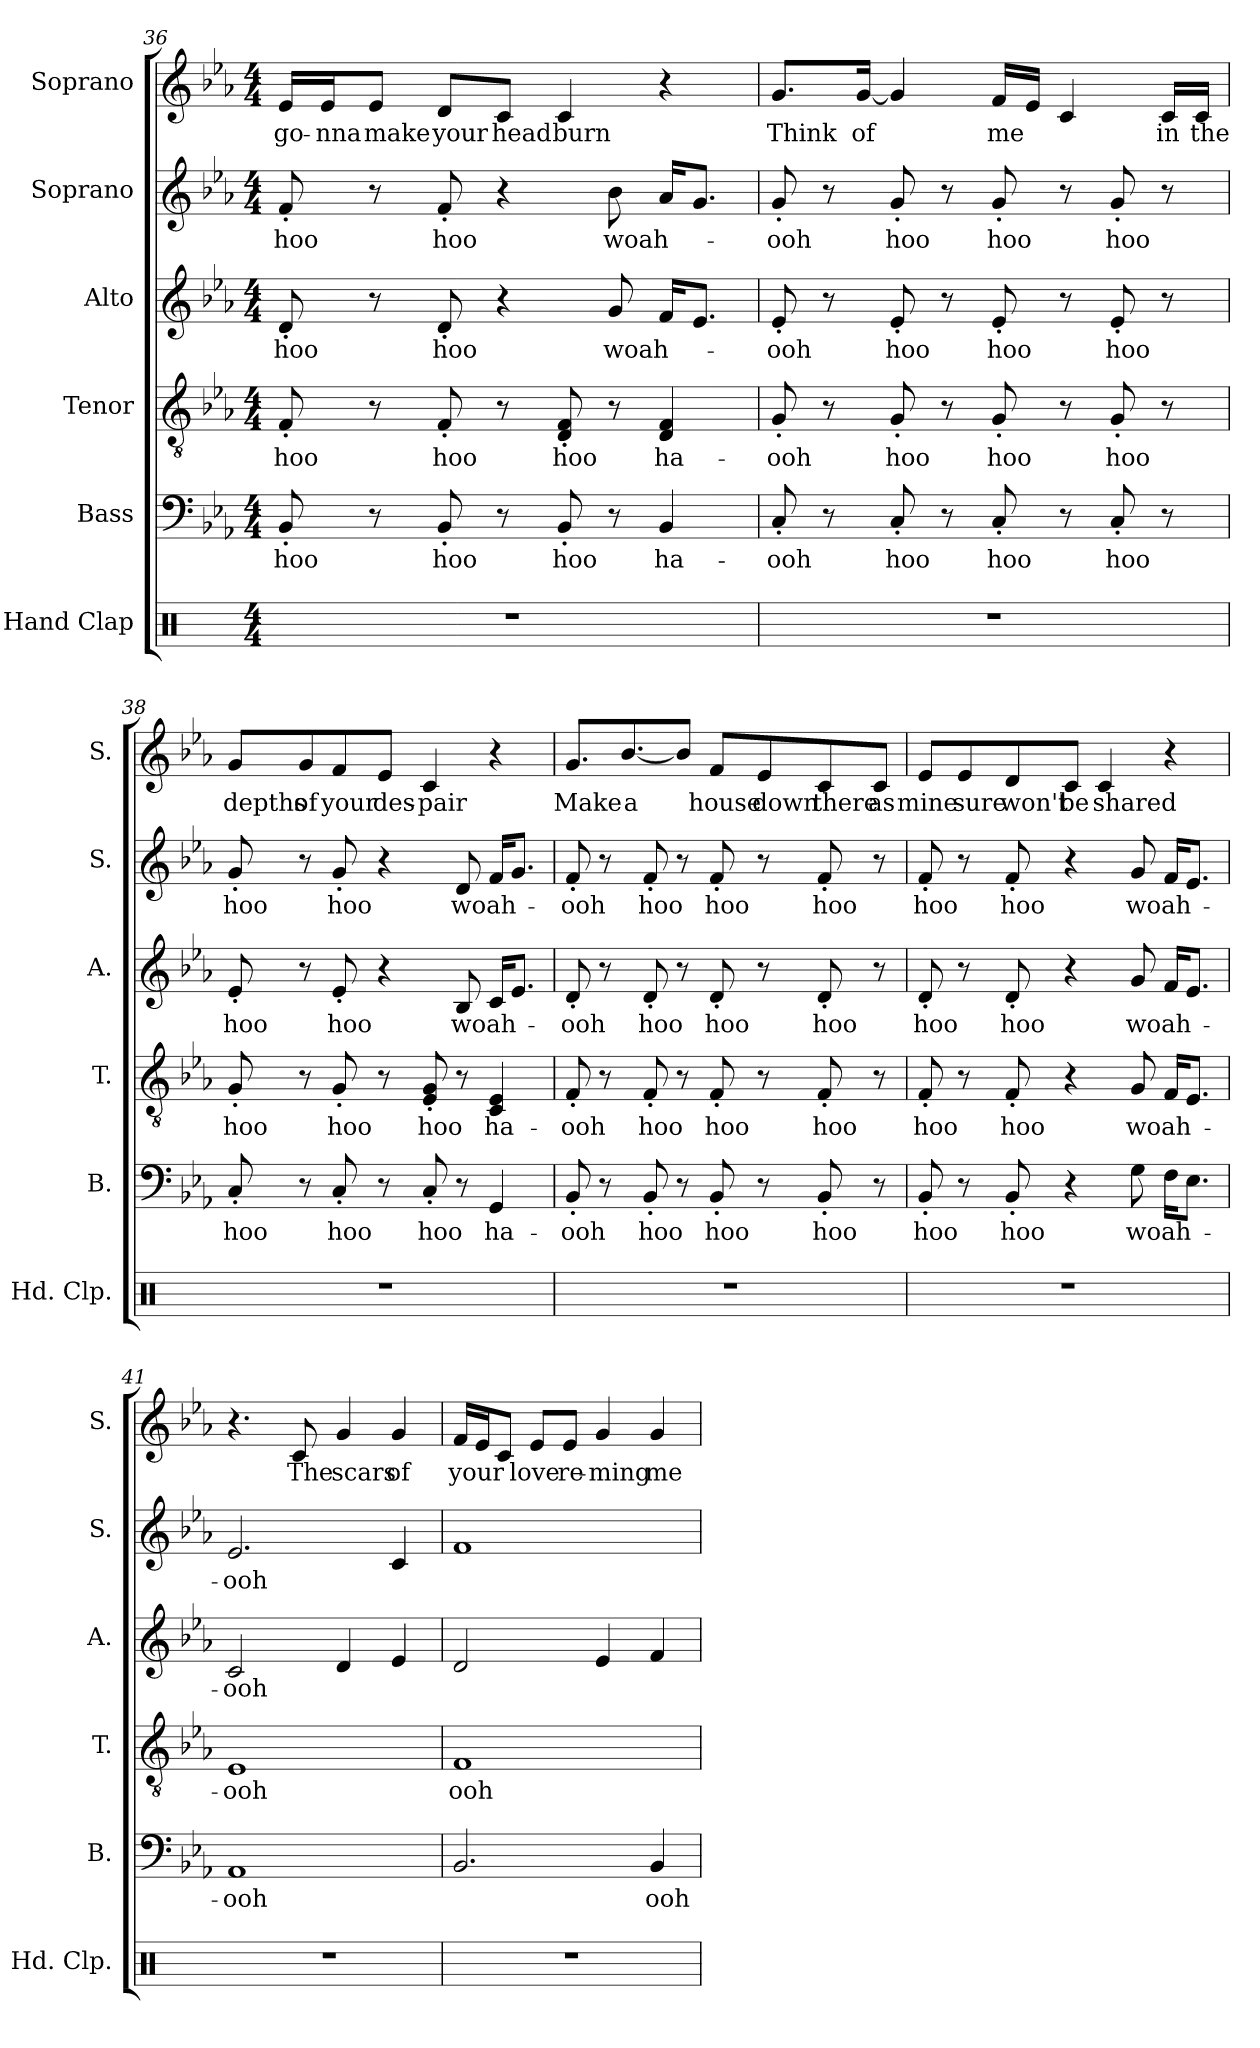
**kern	**kern	**text	**kern	**text	**kern	**text	**kern	**text	**kern	**text
*part6	*part5	*part5	*part4	*part4	*part3	*part3	*part2	*part2	*part1	*part1
*staff6	*staff5	*staff5	*staff4	*staff4	*staff3	*staff3	*staff2	*staff2	*staff1	*staff1
*I"Hand Clap	*I"Bass	*	*I"Tenor	*	*I"Alto	*	*I"Soprano	*	*I"Soprano	*
*I'Hd. Clp.	*I'B.	*	*I'T.	*	*I'A.	*	*I'S.	*	*I'S.	*
*clefX	*clefF4	*	*clefGv2	*	*clefG2	*	*clefG2	*	*clefG2	*
*k[]	*k[b-e-a-]	*	*k[b-e-a-]	*	*k[b-e-a-]	*	*k[b-e-a-]	*	*k[b-e-a-]	*
*M4/4	*M4/4	*	*M4/4	*	*M4/4	*	*M4/4	*	*M4/4	*
=36	=36	=36	=36	=36	=36	=36	=36	=36	=36	=36
!	!	!LO:LY:b	!	!LO:LY:b	!	!LO:LY:b	!	!LO:LY:b	!	!LO:LY:b
1r	8BB-'/	-hoo	8F'/	-hoo	8d'/	-hoo	8f'/	-hoo	16e-/LL	go-
!	!	!	!	!	!	!	!	!	!	!LO:LY:b
.	.	.	.	.	.	.	.	.	16e-/J	-nna
!	!	!	!	!	!	!	!	!	!	!LO:LY:b
.	8r	.	8r	.	8r	.	8r	.	8e-/J	make
!	!	!LO:LY:b	!	!LO:LY:b	!	!LO:LY:b	!	!LO:LY:b	!	!LO:LY:b
.	8BB-'/	hoo	8F'/	hoo	8d'/	hoo	8f'/	hoo	8d/L	your
!	!	!	!	!	!	!	!	!	!	!LO:LY:b
.	8r	.	8r	.	4r	.	4r	.	8c/J	head
!	!	!LO:LY:b	!	!LO:LY:b	!	!	!	!	!	!LO:LY:b
.	8BB-'/	hoo	8D/' 8F/'	hoo	.	.	.	.	4c/	burn
!	!	!	!	!	!	!LO:LY:b	!	!LO:LY:b	!	!
.	8r	.	8r	.	8g/	woah-	8b-\	woah-	.	.
!	!	!LO:LY:b	!	!LO:LY:b	!	!	!	!	!	!
.	4BB-/	ha-	4D/ 4F/	ha-	16f/KL	.	16a-/KL	.	4r	.
.	.	.	.	.	8.e-/J	.	8.g/J	.	.	.
!!LO:LB:g=z
=37	=37	=37	=37	=37	=37	=37	=37	=37	=37	=37
!	!	!LO:LY:b	!	!LO:LY:b	!	!LO:LY:b	!	!LO:LY:b	!	!LO:LY:b
1r	8C'/	-ooh	8G'/	-ooh	8e-'/	ooh	8g'/	ooh	8.g/L	Think
.	8r	.	8r	.	8r	.	8r	.	.	.
!	!	!	!	!	!	!	!	!	!	!LO:LY:b
.	.	.	.	.	.	.	.	.	[16g/Jk	-of
!	!	!LO:LY:b	!	!LO:LY:b	!	!LO:LY:b	!	!LO:LY:b	!	!
.	8C'/	hoo	8G'/	hoo	8e-'/	hoo	8g'/	hoo	4g/]	.
.	8r	.	8r	.	8r	.	8r	.	.	.
!	!	!LO:LY:b	!	!LO:LY:b	!	!LO:LY:b	!	!LO:LY:b	!	!LO:LY:b
.	8C'/	hoo	8G'/	hoo	8e-'/	hoo	8g'/	hoo	16f/LL	me
.	.	.	.	.	.	.	.	.	16e-/JJ	.
.	8r	.	8r	.	8r	.	8r	.	4c/	.
!	!	!LO:LY:b	!	!LO:LY:b	!	!LO:LY:b	!	!LO:LY:b	!	!
.	8C'/	hoo	8G'/	hoo	8e-'/	hoo	8g'/	hoo	.	.
!	!	!	!	!	!	!	!	!	!	!LO:LY:b
.	8r	.	8r	.	8r	.	8r	.	16c/LL	in
!	!	!	!	!	!	!	!	!	!	!LO:LY:b
.	.	.	.	.	.	.	.	.	16c/JJ	the
=38	=38	=38	=38	=38	=38	=38	=38	=38	=38	=38
!	!	!LO:LY:b	!	!LO:LY:b	!	!LO:LY:b	!	!LO:LY:b	!	!LO:LY:b
1r	8C'/	-hoo	8G'/	-hoo	8e-'/	-hoo	8g'/	-hoo	8g/L	depths
!	!	!	!	!	!	!	!	!	!	!LO:LY:b
.	8r	.	8r	.	8r	.	8r	.	8g/	of
!	!	!LO:LY:b	!	!LO:LY:b	!	!LO:LY:b	!	!LO:LY:b	!	!LO:LY:b
.	8C'/	hoo	8G'/	hoo	8e-'/	hoo	8g'/	hoo	8f/	your
!	!	!	!	!	!	!	!	!	!	!LO:LY:b
.	8r	.	8r	.	4r	.	4r	.	8e-/J	des-
!	!	!LO:LY:b	!	!LO:LY:b	!	!	!	!	!	!LO:LY:b
.	8C'/	hoo	8E-/' 8G/'	hoo	.	.	.	.	4c/	-pair
!	!	!	!	!	!	!LO:LY:b	!	!LO:LY:b	!	!
.	8r	.	8r	.	8B-/	woah-	8d/	woah-	.	.
!	!	!LO:LY:b	!	!LO:LY:b	!	!	!	!	!	!
.	4GG/	ha-	4C/ 4E-/	ha-	16c/KL	.	16f/KL	.	4r	.
.	.	.	.	.	8.e-/J	.	8.g/J	.	.	.
!!LO:PB:g=z
=39	=39	=39	=39	=39	=39	=39	=39	=39	=39	=39
!	!	!LO:LY:b	!	!LO:LY:b	!	!LO:LY:b	!	!LO:LY:b	!	!LO:LY:b
1r	8BB-'/	-ooh	8F'/	-ooh	8d'/	ooh	8f'/	ooh	8.g/L	Make
.	8r	.	8r	.	8r	.	8r	.	.	.
!	!	!	!	!	!	!	!	!	!	!LO:LY:b
.	.	.	.	.	.	.	.	.	[8.b-/	a
!	!	!LO:LY:b	!	!LO:LY:b	!	!LO:LY:b	!	!LO:LY:b	!	!
.	8BB-'/	hoo	8F'/	hoo	8d'/	hoo	8f'/	hoo	.	.
.	8r	.	8r	.	8r	.	8r	.	8b-/J]	.
!	!	!LO:LY:b	!	!LO:LY:b	!	!LO:LY:b	!	!LO:LY:b	!	!LO:LY:b
.	8BB-'/	hoo	8F'/	hoo	8d'/	hoo	8f'/	hoo	8f/L	house
!	!	!	!	!	!	!	!	!	!	!LO:LY:b
.	8r	.	8r	.	8r	.	8r	.	8e-/	down
!	!	!LO:LY:b	!	!LO:LY:b	!	!LO:LY:b	!	!LO:LY:b	!	!LO:LY:b
.	8BB-'/	hoo	8F'/	hoo	8d'/	hoo	8f'/	hoo	8c/	there
!	!	!	!	!	!	!	!	!	!	!LO:LY:b
.	8r	.	8r	.	8r	.	8r	.	8c/J	as
=40	=40	=40	=40	=40	=40	=40	=40	=40	=40	=40
!	!	!LO:LY:b	!	!LO:LY:b	!	!LO:LY:b	!	!LO:LY:b	!	!LO:LY:b
1r	8BB-'/	-hoo	8F'/	-hoo	8d'/	-hoo	8f'/	-hoo	8e-/L	mine
!	!	!	!	!	!	!	!	!	!	!LO:LY:b
.	8r	.	8r	.	8r	.	8r	.	8e-/	sure
!	!	!LO:LY:b	!	!LO:LY:b	!	!LO:LY:b	!	!LO:LY:b	!	!LO:LY:b
.	8BB-'/	hoo	8F'/	hoo	8d'/	hoo	8f'/	hoo	8d/	won't
!	!	!	!	!	!	!	!	!	!	!LO:LY:b
.	4r	.	4r	.	4r	.	4r	.	8c/J	be
!	!	!	!	!	!	!	!	!	!	!LO:LY:b
.	.	.	.	.	.	.	.	.	4c/	shared
!	!	!LO:LY:b	!	!LO:LY:b	!	!LO:LY:b	!	!LO:LY:b	!	!
.	8G\	woah-	8G/	woah-	8g/	woah-	8g/	woah-	.	.
.	16F\KL	.	16F/KL	.	16f/KL	.	16f/KL	.	4r	.
.	8.E-\J	.	8.E-/J	.	8.e-/J	.	8.e-/J	.	.	.
=41	=41	=41	=41	=41	=41	=41	=41	=41	=41	=41
!	!	!LO:LY:b	!	!LO:LY:b	!	!LO:LY:b	!	!LO:LY:b	!	!
1r	1AA-	ooh	1E-	ooh	2c/	ooh	2.e-/	ooh	4.r	.
!	!	!	!	!	!	!	!	!	!	!LO:LY:b
.	.	.	.	.	.	.	.	.	8c/	The
!	!	!	!	!	!	!	!	!	!	!LO:LY:b
.	.	.	.	.	4d/	.	.	.	4g/	scars
!	!	!	!	!	!	!	!	!	!	!LO:LY:b
.	.	.	.	.	4e-/	.	4c/	.	4g/	of
!!LO:LB:g=z
=42	=42	=42	=42	=42	=42	=42	=42	=42	=42	=42
!	!	!	!	!LO:LY:b	!	!	!	!	!	!LO:LY:b
1r	2.BB-/	.	1F	ooh	2d/	.	1f	.	16f/LL	your
.	.	.	.	.	.	.	.	.	16e-/J	.
.	.	.	.	.	.	.	.	.	8c/J	.
!	!	!	!	!	!	!	!	!	!	!LO:LY:b
.	.	.	.	.	.	.	.	.	8e-/L	love
!	!	!	!	!	!	!	!	!	!	!LO:LY:b
.	.	.	.	.	.	.	.	.	8e-/J	re-
!	!	!	!	!	!	!	!	!	!	!LO:LY:b
.	.	.	.	.	4e-/	.	.	.	4g/	-ming
!	!	!LO:LY:b	!	!	!	!	!	!	!	!LO:LY:b
.	4BB-/	ooh	.	.	4f/	.	.	.	4g/	me
=	=	=	=	=	=	=	=	=	=	=
*-	*-	*-	*-	*-	*-	*-	*-	*-	*-	*-
